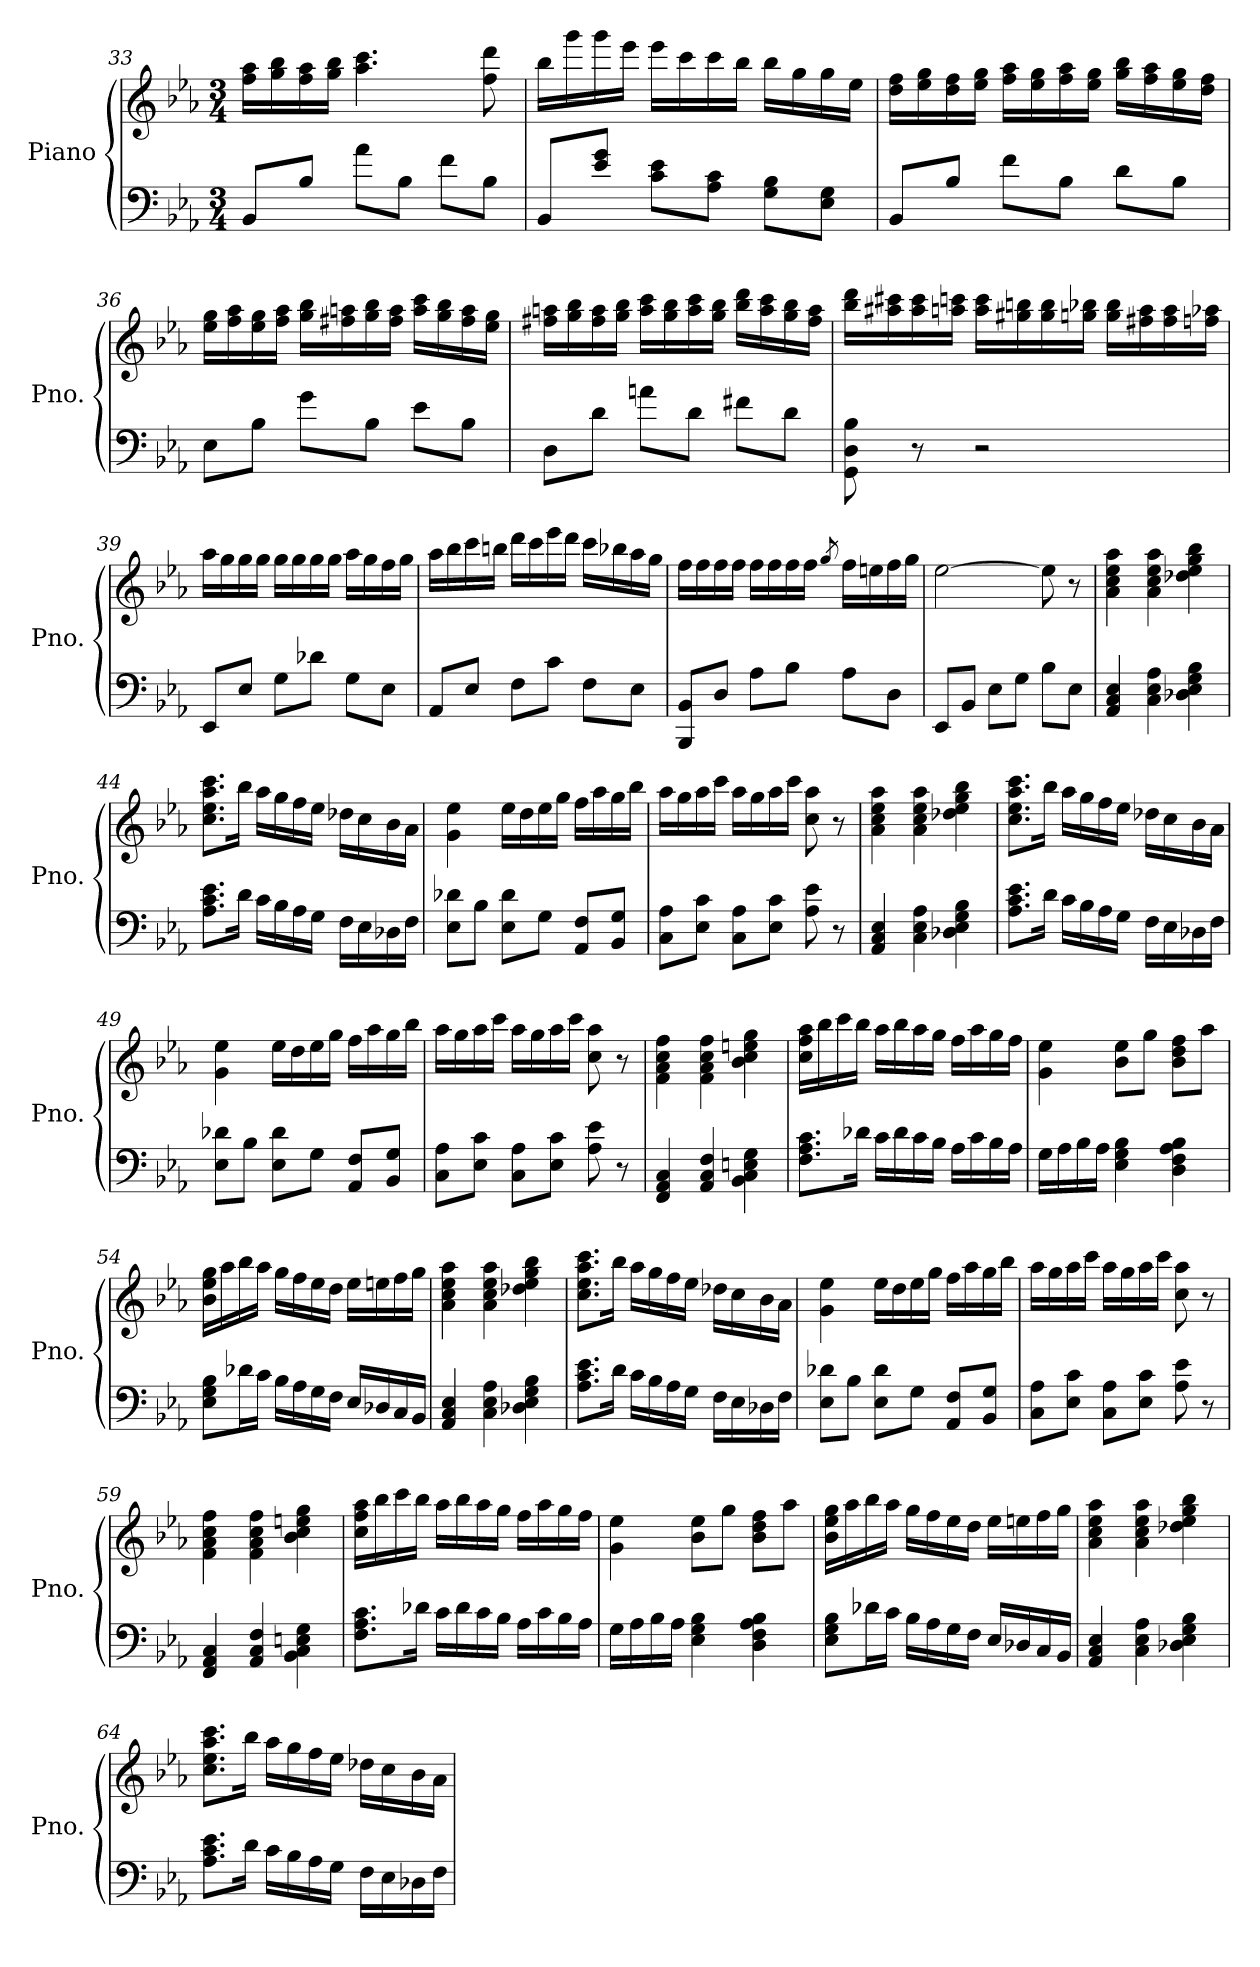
**kern	**kern
*part1	*part1
*staff2	*staff1
*I"Piano	*
*I'Pno.	*
*clefF4	*clefG2
*k[b-e-a-]	*k[b-e-a-]
*E-:	*E-:
*M3/4	*M3/4
=33	=33
8BB-/L	16ff\ 16aa-\LL
.	16gg\ 16bb-\
8B-/J	16ff\ 16aa-\
.	16gg\ 16bb-\JJ
8a-\L	4.aa-\ 4.ccc\
8B-\J	.
8f\L	.
8B-\J	8ff\ 8ddd\
=34	=34
8BB-/L	16bb-\LL
.	16ggg\
8e-/ 8g/J	16ggg\
.	16eee-\JJ
8c\ 8e-\L	16eee-\LL
.	16ccc\
8A-\ 8c\J	16ccc\
.	16bb-\JJ
8G\ 8B-\L	16bb-\LL
.	16gg\
8E-\ 8G\J	16gg\
.	16ee-\JJ
!!LO:PB:g=z
=35	=35
8BB-/L	16dd\ 16ff\LL
.	16ee-\ 16gg\
8B-/J	16dd\ 16ff\
.	16ee-\ 16gg\JJ
8f\L	16ff\ 16aa-\LL
.	16ee-\ 16gg\
8B-\J	16ff\ 16aa-\
.	16ee-\ 16gg\JJ
8d\L	16gg\ 16bb-\LL
.	16ff\ 16aa-\
8B-\J	16ee-\ 16gg\
.	16dd\ 16ff\JJ
=36	=36
8E-\L	16ee-\ 16gg\LL
.	16ff\ 16aa-\
8B-\J	16ee-\ 16gg\
.	16ff\ 16aa-\JJ
8g\L	16gg\ 16bb-\LL
.	16ff#X\ 16aan\
8B-\J	16gg\ 16bb-\
.	16ff#\ 16aa\JJ
8e-\L	16aa\ 16ccc\LL
.	16gg\ 16bb-\
8B-\J	16ff#\ 16aa\
.	16ee-\ 16gg\JJ
=37	=37
8D\L	16ff#X\ 16aan\LL
.	16gg\ 16bb-\
8d\J	16ff#\ 16aa\
.	16gg\ 16bb-\JJ
8an\L	16aa\ 16ccc\LL
.	16gg\ 16bb-\
8d\J	16aa\ 16ccc\
.	16gg\ 16bb-\JJ
8f#X\L	16bb-\ 16ddd\LL
.	16aa\ 16ccc\
8d\J	16gg\ 16bb-\
.	16ff#\ 16aa\JJ
!!LO:LB:g=z
=38	=38
8GG\ 8D\ 8B-\	16bb-\ 16ddd\LL
.	16aa#X\ 16ccc#X\
8r	16aa#\ 16ccc#\
.	16aan\ 16cccn\JJ
2r	16aa\ 16ccc\LL
.	16gg#X\ 16bbn\
.	16gg#\ 16bb\
.	16ggn\ 16bb-X\JJ
.	16gg\ 16bb-\LL
.	16ff#X\ 16aa\
.	16ff#\ 16aa\
.	16ffn\ 16aa-X\JJ
=39	=39
8EE-/L	16aa-\LL
.	16gg\
8E-/J	16gg\
.	16gg\JJ
8G\L	16gg\LL
.	16gg\
8d-X\J	16gg\
.	16gg\JJ
8G\L	16aa-\LL
.	16gg\
8E-\J	16ff\
.	16gg\JJ
=40	=40
8AA-/L	16aa-\LL
.	16bb-\
8E-/J	16ccc\
.	16bbn\JJ
8F\L	16ddd\LL
.	16ccc\
8c\J	16eee-\
.	16ddd\JJ
8F\L	16ccc\LL
.	16bb-X\
8E-\J	16aa-\
.	16gg\JJ
!!LO:LB:g=z
=41	=41
8BBB-/ 8BB-/L	16ff\LL
.	16ff\
8D/J	16ff\
.	16ff\JJ
8A-\L	16ff\LL
.	16ff\
8B-\J	16ff\
.	16ff\JJ
.	8qgg/
8A-\L	16ff\LL
.	16een\
8D\J	16ff\
.	16gg\JJ
=42	=42
8EE-/L	[2ee-\
8BB-/J	.
8E-\L	.
8G\J	.
8B-\L	8ee-\]
8E-\J	8r
=43	=43
4AA-/ 4C/ 4E-/	4a-\ 4cc\ 4ee-\ 4aa-\
4C\ 4E-\ 4A-\	4a-\ 4cc\ 4ee-\ 4aa-\
4D-X\ 4E-\ 4G\ 4B-\	4dd-X\ 4ee-\ 4gg\ 4bb-\
=44	=44
8.A-\ 8.c\ 8.e-\L	8.cc\ 8.ee-\ 8.aa-\ 8.ccc\L
16d\Jk	16bb-\Jk
16c\LL	16aa-\LL
16B-\	16gg\
16A-\	16ff\
16G\JJ	16ee-\JJ
16F\LL	16dd-X\LL
16E-\	16cc\
16D-X\	16b-\
16F\JJ	16a-\JJ
=45	=45
8E-\ 8d-X\L	4g\ 4ee-\
8B-\J	.
8E-\ 8d-\L	16ee-\LL
.	16dd\
8G\J	16ee-\
.	16gg\JJ
8AA-/ 8F/L	16ff\LL
.	16aa-\
8BB-/ 8G/J	16gg\
.	16bb-\JJ
!!LO:LB:g=z
=46	=46
8C\ 8A-\L	16aa-\LL
.	16gg\
8E-\ 8c\J	16aa-\
.	16ccc\JJ
8C\ 8A-\L	16aa-\LL
.	16gg\
8E-\ 8c\J	16aa-\
.	16ccc\JJ
8A-\ 8e-\	8cc\ 8aa-\
8r	8r
=47	=47
4AA-/ 4C/ 4E-/	4a-\ 4cc\ 4ee-\ 4aa-\
4C\ 4E-\ 4A-\	4a-\ 4cc\ 4ee-\ 4aa-\
4D-X\ 4E-\ 4G\ 4B-\	4dd-X\ 4ee-\ 4gg\ 4bb-\
=48	=48
8.A-\ 8.c\ 8.e-\L	8.cc\ 8.ee-\ 8.aa-\ 8.ccc\L
16d\Jk	16bb-\Jk
16c\LL	16aa-\LL
16B-\	16gg\
16A-\	16ff\
16G\JJ	16ee-\JJ
16F\LL	16dd-X\LL
16E-\	16cc\
16D-X\	16b-\
16F\JJ	16a-\JJ
=49	=49
8E-\ 8d-X\L	4g\ 4ee-\
8B-\J	.
8E-\ 8d-\L	16ee-\LL
.	16dd\
8G\J	16ee-\
.	16gg\JJ
8AA-/ 8F/L	16ff\LL
.	16aa-\
8BB-/ 8G/J	16gg\
.	16bb-\JJ
=50	=50
8C\ 8A-\L	16aa-\LL
.	16gg\
8E-\ 8c\J	16aa-\
.	16ccc\JJ
8C\ 8A-\L	16aa-\LL
.	16gg\
8E-\ 8c\J	16aa-\
.	16ccc\JJ
8A-\ 8e-\	8cc\ 8aa-\
8r	8r
!!LO:LB:g=z
=51	=51
4FF/ 4AA-/ 4C/	4f\ 4a-\ 4cc\ 4ff\
4AA-/ 4C/ 4F/	4f\ 4a-\ 4cc\ 4ff\
4BB-\ 4C\ 4En\ 4G\	4b-\ 4cc\ 4een\ 4gg\
=52	=52
8.F\ 8.A-\ 8.c\L	16cc\ 16ff\ 16aa-\LL
.	16bb-\
.	16ccc\
16d-X\Jk	16bb-\JJ
16c\LL	16aa-\LL
16d-\	16bb-\
16c\	16aa-\
16B-\JJ	16gg\JJ
16A-\LL	16ff\LL
16c\	16aa-\
16B-\	16gg\
16A-\JJ	16ff\JJ
=53	=53
16G\LL	4g\ 4ee-\
16A-\	.
16B-\	.
16A-\JJ	.
4E-\ 4G\ 4B-\	8b-\ 8ee-\L
.	8gg\J
4D\ 4F\ 4A-\ 4B-\	8b-\ 8dd\ 8ff\L
.	8aa-\J
=54	=54
8E-\ 8G\ 8B-\L	16b-\ 16ee-\ 16gg\LL
.	16aa-\
16d-X\L	16bb-\
16c\JJ	16aa-\JJ
16B-\LL	16gg\LL
16A-\	16ff\
16G\	16ee-\
16F\JJ	16dd\JJ
16E-/LL	16ee-\LL
16D-X/	16een\
16C/	16ff\
16BB-/JJ	16gg\JJ
=55	=55
4AA-/ 4C/ 4E-/	4a-\ 4cc\ 4ee-\ 4aa-\
4C\ 4E-\ 4A-\	4a-\ 4cc\ 4ee-\ 4aa-\
4D-X\ 4E-\ 4G\ 4B-\	4dd-X\ 4ee-\ 4gg\ 4bb-\
!!LO:LB:g=z
=56	=56
8.A-\ 8.c\ 8.e-\L	8.cc\ 8.ee-\ 8.aa-\ 8.ccc\L
16d\Jk	16bb-\Jk
16c\LL	16aa-\LL
16B-\	16gg\
16A-\	16ff\
16G\JJ	16ee-\JJ
16F\LL	16dd-X\LL
16E-\	16cc\
16D-X\	16b-\
16F\JJ	16a-\JJ
=57	=57
8E-\ 8d-X\L	4g\ 4ee-\
8B-\J	.
8E-\ 8d-\L	16ee-\LL
.	16dd\
8G\J	16ee-\
.	16gg\JJ
8AA-/ 8F/L	16ff\LL
.	16aa-\
8BB-/ 8G/J	16gg\
.	16bb-\JJ
=58	=58
8C\ 8A-\L	16aa-\LL
.	16gg\
8E-\ 8c\J	16aa-\
.	16ccc\JJ
8C\ 8A-\L	16aa-\LL
.	16gg\
8E-\ 8c\J	16aa-\
.	16ccc\JJ
8A-\ 8e-\	8cc\ 8aa-\
8r	8r
=59	=59
4FF/ 4AA-/ 4C/	4f\ 4a-\ 4cc\ 4ff\
4AA-/ 4C/ 4F/	4f\ 4a-\ 4cc\ 4ff\
4BB-\ 4C\ 4En\ 4G\	4b-\ 4cc\ 4een\ 4gg\
=60	=60
8.F\ 8.A-\ 8.c\L	16cc\ 16ff\ 16aa-\LL
.	16bb-\
.	16ccc\
16d-X\Jk	16bb-\JJ
16c\LL	16aa-\LL
16d-\	16bb-\
16c\	16aa-\
16B-\JJ	16gg\JJ
16A-\LL	16ff\LL
16c\	16aa-\
16B-\	16gg\
16A-\JJ	16ff\JJ
!!LO:LB:g=z
=61	=61
16G\LL	4g\ 4ee-\
16A-\	.
16B-\	.
16A-\JJ	.
4E-\ 4G\ 4B-\	8b-\ 8ee-\L
.	8gg\J
4D\ 4F\ 4A-\ 4B-\	8b-\ 8dd\ 8ff\L
.	8aa-\J
=62	=62
8E-\ 8G\ 8B-\L	16b-\ 16ee-\ 16gg\LL
.	16aa-\
16d-X\L	16bb-\
16c\JJ	16aa-\JJ
16B-\LL	16gg\LL
16A-\	16ff\
16G\	16ee-\
16F\JJ	16dd\JJ
16E-/LL	16ee-\LL
16D-X/	16een\
16C/	16ff\
16BB-/JJ	16gg\JJ
=63	=63
4AA-/ 4C/ 4E-/	4a-\ 4cc\ 4ee-\ 4aa-\
4C\ 4E-\ 4A-\	4a-\ 4cc\ 4ee-\ 4aa-\
4D-X\ 4E-\ 4G\ 4B-\	4dd-X\ 4ee-\ 4gg\ 4bb-\
=64	=64
8.A-\ 8.c\ 8.e-\L	8.cc\ 8.ee-\ 8.aa-\ 8.ccc\L
16d\Jk	16bb-\Jk
16c\LL	16aa-\LL
16B-\	16gg\
16A-\	16ff\
16G\JJ	16ee-\JJ
16F\LL	16dd-X\LL
16E-\	16cc\
16D-X\	16b-\
16F\JJ	16a-\JJ
=	=
*-	*-
